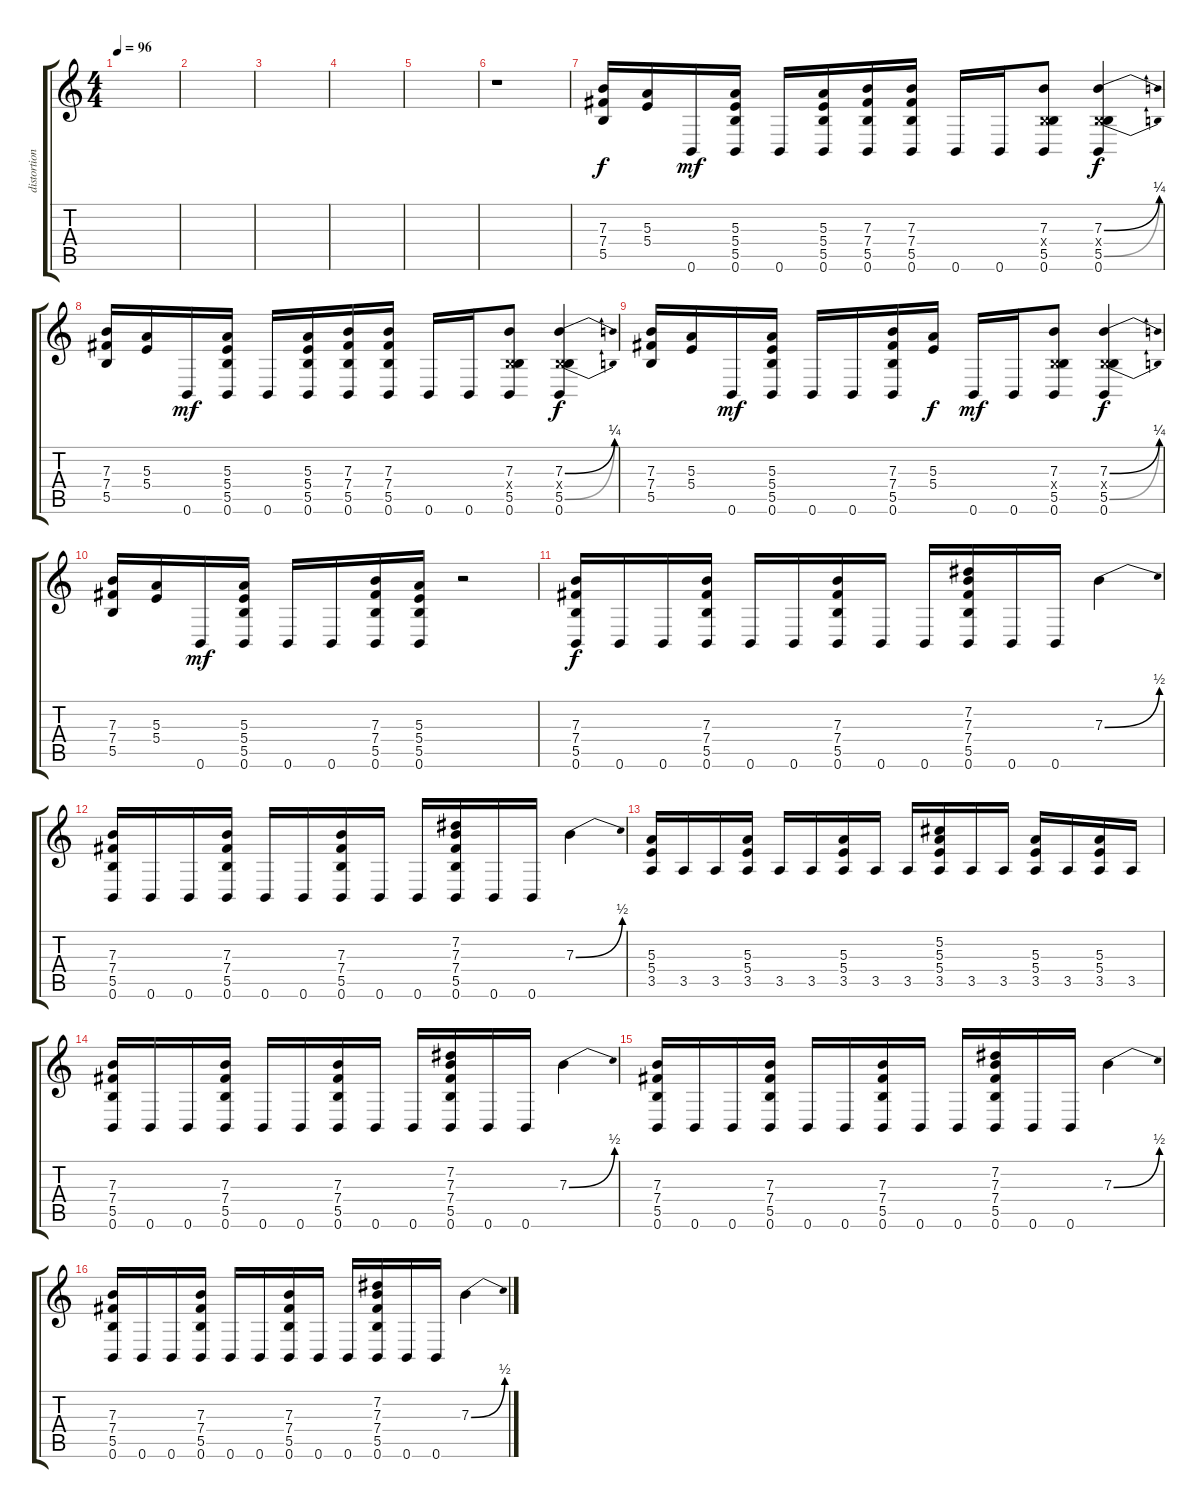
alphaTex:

\track ("distortion" "distortion") {instrument distortionguitar}
\staff {score tabs}
\tuning (Db4 Ab3 E3 B2 Gb2 B1) {hide}
\ts (4 4)
\tempo 96
\clef g2
\ks c
|
|
|
|
|
r.1 |
(7.3 7.4 5.5).16 (5.3 5.4).16 0.6.16{dy mf} (5.3 5.4 5.5 0.6).16 0.6.16 (5.3 5.4 5.5 0.6).16 (7.3 7.4 5.5 0.6).16 (7.3 7.4 5.5 0.6).16 0.6.16 0.6.16 (7.3 0.4{x} 5.5 0.6).8 (7.3{be (bend 0 0 60 1)} 0.4{x} 5.5{be (bend 0 0 60 1)} 0.6).4{dy f} |
(7.3 7.4 5.5).16 (5.3 5.4).16 0.6.16{dy mf} (5.3 5.4 5.5 0.6).16 0.6.16 (5.3 5.4 5.5 0.6).16 (7.3 7.4 5.5 0.6).16 (7.3 7.4 5.5 0.6).16 0.6.16 0.6.16 (7.3 0.4{x} 5.5 0.6).8 (7.3{be (bend 0 0 60 1)} 0.4{x} 5.5{be (bend 0 0 60 1)} 0.6).4{dy f} |
(7.3 7.4 5.5).16 (5.3 5.4).16 0.6.16{dy mf} (5.3 5.4 5.5 0.6).16 0.6.16 0.6.16 (7.3 7.4 5.5 0.6).16 (5.3 5.4).16{dy f} 0.6.16{dy mf} 0.6.16 (7.3 0.4{x} 5.5 0.6).8 (7.3{be (bend 0 0 60 1)} 0.4{x} 5.5{be (bend 0 0 60 1)} 0.6).4{dy f} |
(7.3 7.4 5.5).16 (5.3 5.4).16 0.6.16{dy mf} (5.3 5.4 5.5 0.6).16 0.6.16 0.6.16 (7.3 7.4 5.5 0.6).16 (5.3 5.4 5.5 0.6).16 r.2 |
(7.3 7.4 5.5 0.6).16{dy f} 0.6.16 0.6.16 (7.3 7.4 5.5 0.6).16 0.6.16 0.6.16 (7.3 7.4 5.5 0.6).16 0.6.16 0.6.16 (7.2 7.3 7.4 5.5 0.6).16 0.6.16 0.6.16 7.3{be (bend 0 0 60 2)}.4 |
(7.3 7.4 5.5 0.6).16 0.6.16 0.6.16 (7.3 7.4 5.5 0.6).16 0.6.16 0.6.16 (7.3 7.4 5.5 0.6).16 0.6.16 0.6.16 (7.2 7.3 7.4 5.5 0.6).16 0.6.16 0.6.16 7.3{be (bend 0 0 60 2)}.4 |
(5.3 5.4 3.5).16 3.5.16 3.5.16 (5.3 5.4 3.5).16 3.5.16 3.5.16 (5.3 5.4 3.5).16 3.5.16 3.5.16 (5.2 5.3 5.4 3.5).16 3.5.16 3.5.16 (5.3 5.4 3.5).16 3.5.16 (5.3 5.4 3.5).16 3.5.16 |
(7.3 7.4 5.5 0.6).16 0.6.16 0.6.16 (7.3 7.4 5.5 0.6).16 0.6.16 0.6.16 (7.3 7.4 5.5 0.6).16 0.6.16 0.6.16 (7.2 7.3 7.4 5.5 0.6).16 0.6.16 0.6.16 7.3{be (bend 0 0 60 2)}.4 |
(7.3 7.4 5.5 0.6).16 0.6.16 0.6.16 (7.3 7.4 5.5 0.6).16 0.6.16 0.6.16 (7.3 7.4 5.5 0.6).16 0.6.16 0.6.16 (7.2 7.3 7.4 5.5 0.6).16 0.6.16 0.6.16 7.3{be (bend 0 0 60 2)}.4 |
(7.3 7.4 5.5 0.6).16 0.6.16 0.6.16 (7.3 7.4 5.5 0.6).16 0.6.16 0.6.16 (7.3 7.4 5.5 0.6).16 0.6.16 0.6.16 (7.2 7.3 7.4 5.5 0.6).16 0.6.16 0.6.16 7.3{be (bend 0 0 60 2)}.4
